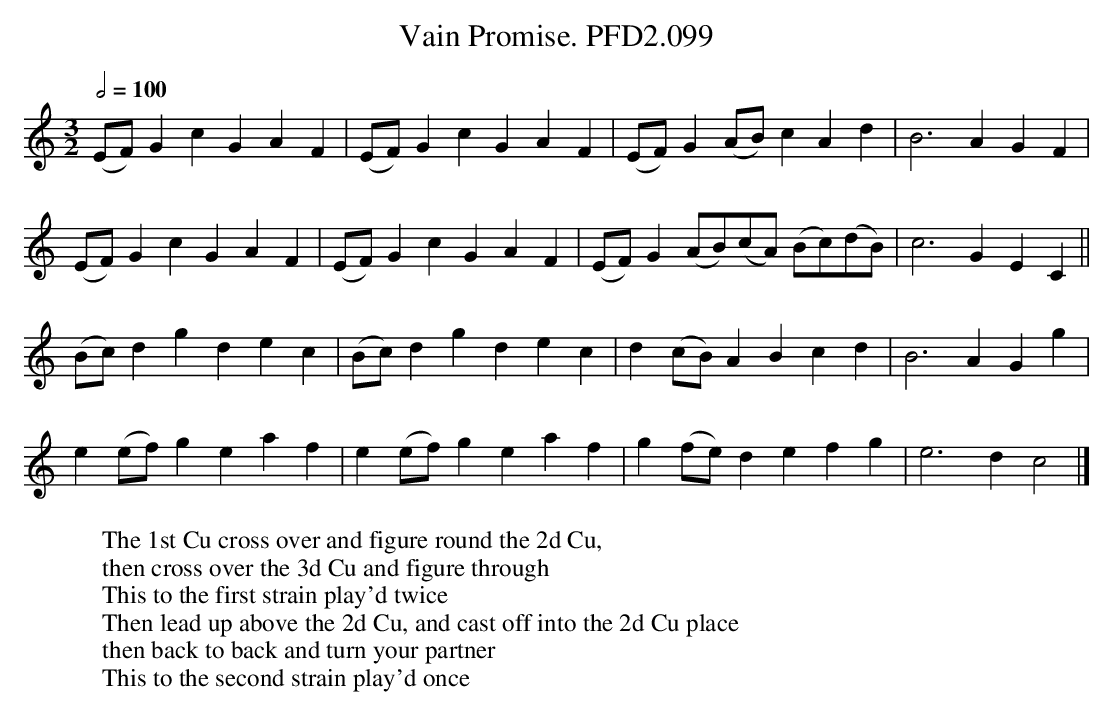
X:1
T:Vain Promise. PFD2.099
M:3/2
L:1/4
Q:1/2=100
W:The 1st Cu cross over and figure round the 2d Cu,
W:then cross over the 3d Cu and figure through
W:This to the first strain play'd twice
W:Then lead up above the 2d Cu, and cast off into the 2d Cu place
W:then back to back and turn your partner
W:This to the second strain play'd once
K:C
(E/F/)G cG AF|(E/F/)G cG AF|(E/F/)G (A/B/)c Ad|B3 A GF|
(E/F/)G cG AF|(E/F/)G cG AF|(E/F/)G (A/B/)(c/A/) (B/c/)(d/B/)|c3 G EC||
(B/c/)d gd ec|(B/c/)d gd ec|d(c/B/) AB cd|B3 A Gg|
e(e/f/) ge af|e(e/f/) ge af|g(f/e/) de fg|e3 d c2|]
